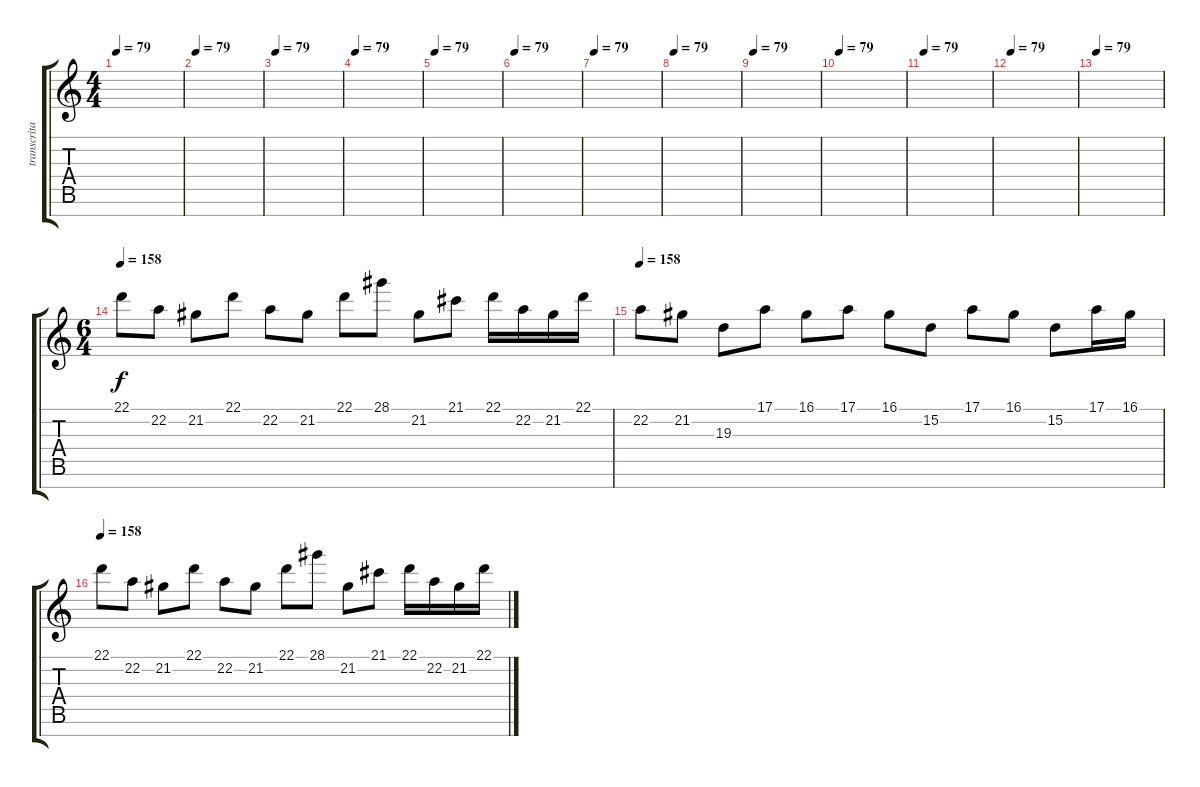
\track ("transcrita por Felipe Ortiz" "transcrita") {instrument pad2warm}
\staff {score tabs}
\tuning (E4 B3 G3 D3 A2 E2 B1) {hide}
\ts (4 4)
\tempo 79
\clef g2
\ks c
|
\tempo 79
|
\tempo 79
|
\tempo 79
|
\tempo 79
|
\tempo 79
|
\tempo 79
|
\tempo 79
|
\tempo 79
|
\tempo 79
|
\tempo 79
|
\tempo 79
|
\tempo 79
|
\ts (6 4)
\tempo 158
22.1.8{instrument lead2sawtooth} 22.2.8 21.2.8 22.1.8 22.2.8 21.2.8 22.1.8 28.1.8 21.2.8 21.1.8 22.1.16 22.2.16 21.2.16 22.1.16 |
\tempo 158
22.2.8{instrument lead2sawtooth} 21.2.8 19.3.8 17.1.8 16.1.8 17.1.8 16.1.8 15.2.8 17.1.8 16.1.8 15.2.8 17.1.16 16.1.16 |
\tempo 158
22.1.8{instrument lead2sawtooth} 22.2.8 21.2.8 22.1.8 22.2.8 21.2.8 22.1.8 28.1.8 21.2.8 21.1.8 22.1.16 22.2.16 21.2.16 22.1.16
